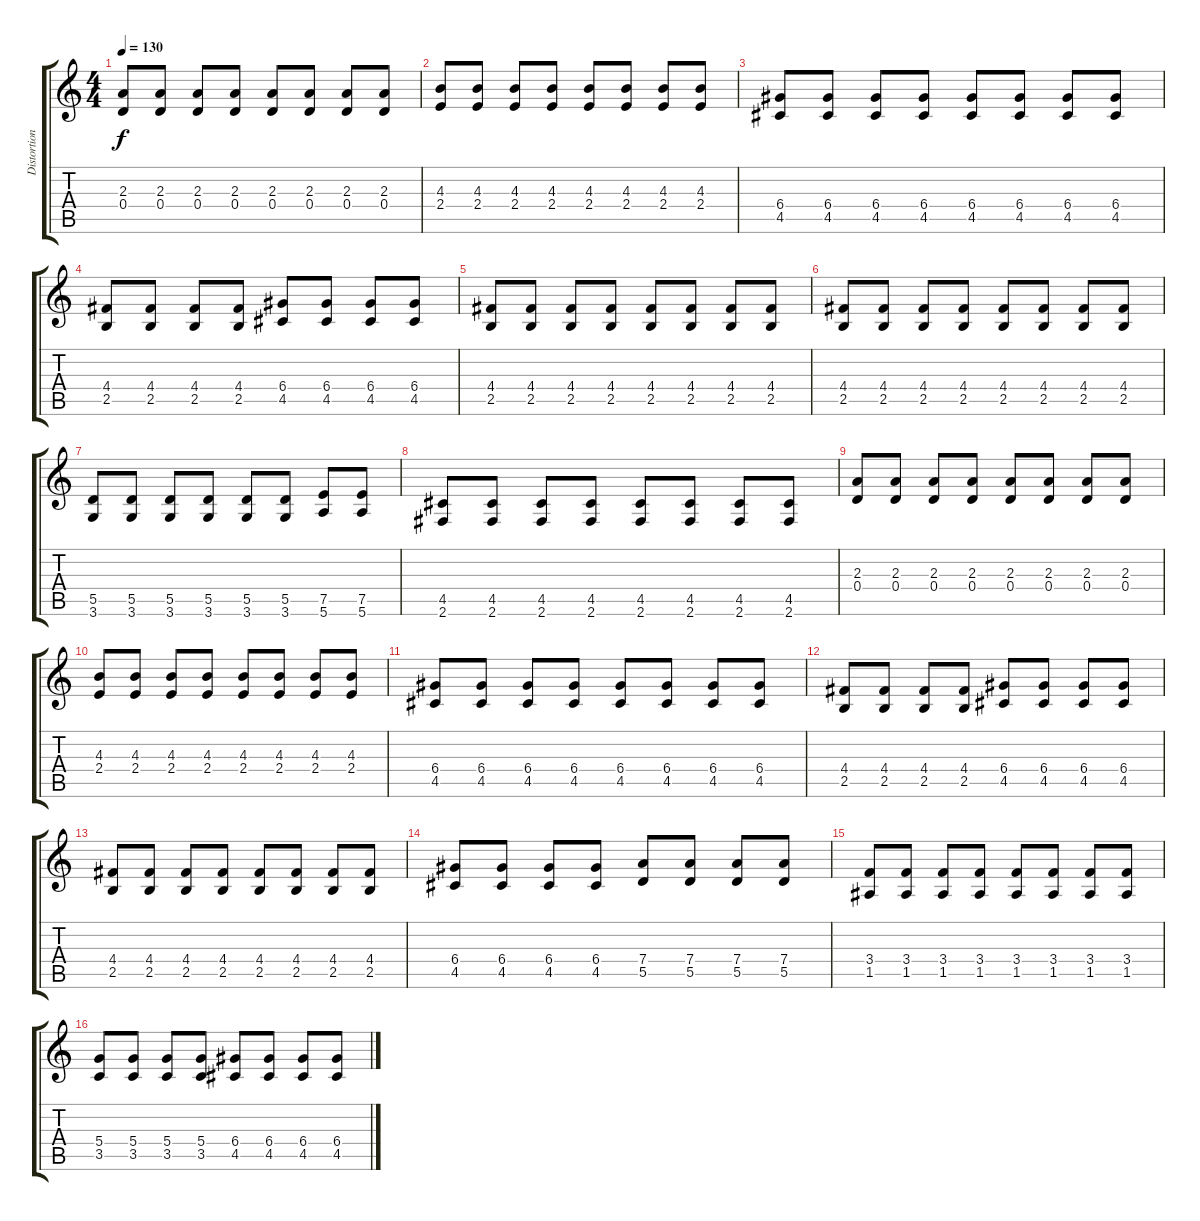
\track ("Distortion guitar 1" "Distortion") {instrument distortionguitar}
\staff {score tabs}
\tuning (E4 B3 G3 D3 A2 E2) {hide}
\ts (4 4)
\tempo 130
\clef g2
\ks c
(2.3 0.4).8{dy f} (2.3 0.4).8 (2.3 0.4).8 (2.3 0.4).8 (2.3 0.4).8 (2.3 0.4).8 (2.3 0.4).8 (2.3 0.4).8 |
(4.3 2.4).8 (4.3 2.4).8 (4.3 2.4).8 (4.3 2.4).8 (4.3 2.4).8 (4.3 2.4).8 (4.3 2.4).8 (4.3 2.4).8 |
(6.4 4.5).8 (6.4 4.5).8 (6.4 4.5).8 (6.4 4.5).8 (6.4 4.5).8 (6.4 4.5).8 (6.4 4.5).8 (6.4 4.5).8 |
(4.4 2.5).8 (4.4 2.5).8 (4.4 2.5).8 (4.4 2.5).8 (6.4 4.5).8 (6.4 4.5).8 (6.4 4.5).8 (6.4 4.5).8 |
(4.4 2.5).8 (4.4 2.5).8 (4.4 2.5).8 (4.4 2.5).8 (4.4 2.5).8 (4.4 2.5).8 (4.4 2.5).8 (4.4 2.5).8 |
(4.4 2.5).8 (4.4 2.5).8 (4.4 2.5).8 (4.4 2.5).8 (4.4 2.5).8 (4.4 2.5).8 (4.4 2.5).8 (4.4 2.5).8 |
(5.5 3.6).8 (5.5 3.6).8 (5.5 3.6).8 (5.5 3.6).8 (5.5 3.6).8 (5.5 3.6).8 (7.5 5.6).8 (7.5 5.6).8 |
(4.5 2.6).8 (4.5 2.6).8 (4.5 2.6).8 (4.5 2.6).8 (4.5 2.6).8 (4.5 2.6).8 (4.5 2.6).8 (4.5 2.6).8 |
(2.3 0.4).8 (2.3 0.4).8 (2.3 0.4).8 (2.3 0.4).8 (2.3 0.4).8 (2.3 0.4).8 (2.3 0.4).8 (2.3 0.4).8 |
(4.3 2.4).8 (4.3 2.4).8 (4.3 2.4).8 (4.3 2.4).8 (4.3 2.4).8 (4.3 2.4).8 (4.3 2.4).8 (4.3 2.4).8 |
(6.4 4.5).8 (6.4 4.5).8 (6.4 4.5).8 (6.4 4.5).8 (6.4 4.5).8 (6.4 4.5).8 (6.4 4.5).8 (6.4 4.5).8 |
(4.4 2.5).8 (4.4 2.5).8 (4.4 2.5).8 (4.4 2.5).8 (6.4 4.5).8 (6.4 4.5).8 (6.4 4.5).8 (6.4 4.5).8 |
(4.4 2.5).8 (4.4 2.5).8 (4.4 2.5).8 (4.4 2.5).8 (4.4 2.5).8 (4.4 2.5).8 (4.4 2.5).8 (4.4 2.5).8 |
(6.4 4.5).8 (6.4 4.5).8 (6.4 4.5).8 (6.4 4.5).8 (7.4 5.5).8 (7.4 5.5).8 (7.4 5.5).8 (7.4 5.5).8 |
(3.4 1.5).8 (3.4 1.5).8 (3.4 1.5).8 (3.4 1.5).8 (3.4 1.5).8 (3.4 1.5).8 (3.4 1.5).8 (3.4 1.5).8 |
(5.4 3.5).8 (5.4 3.5).8 (5.4 3.5).8 (5.4 3.5).8 (6.4 4.5).8 (6.4 4.5).8 (6.4 4.5).8 (6.4 4.5).8
